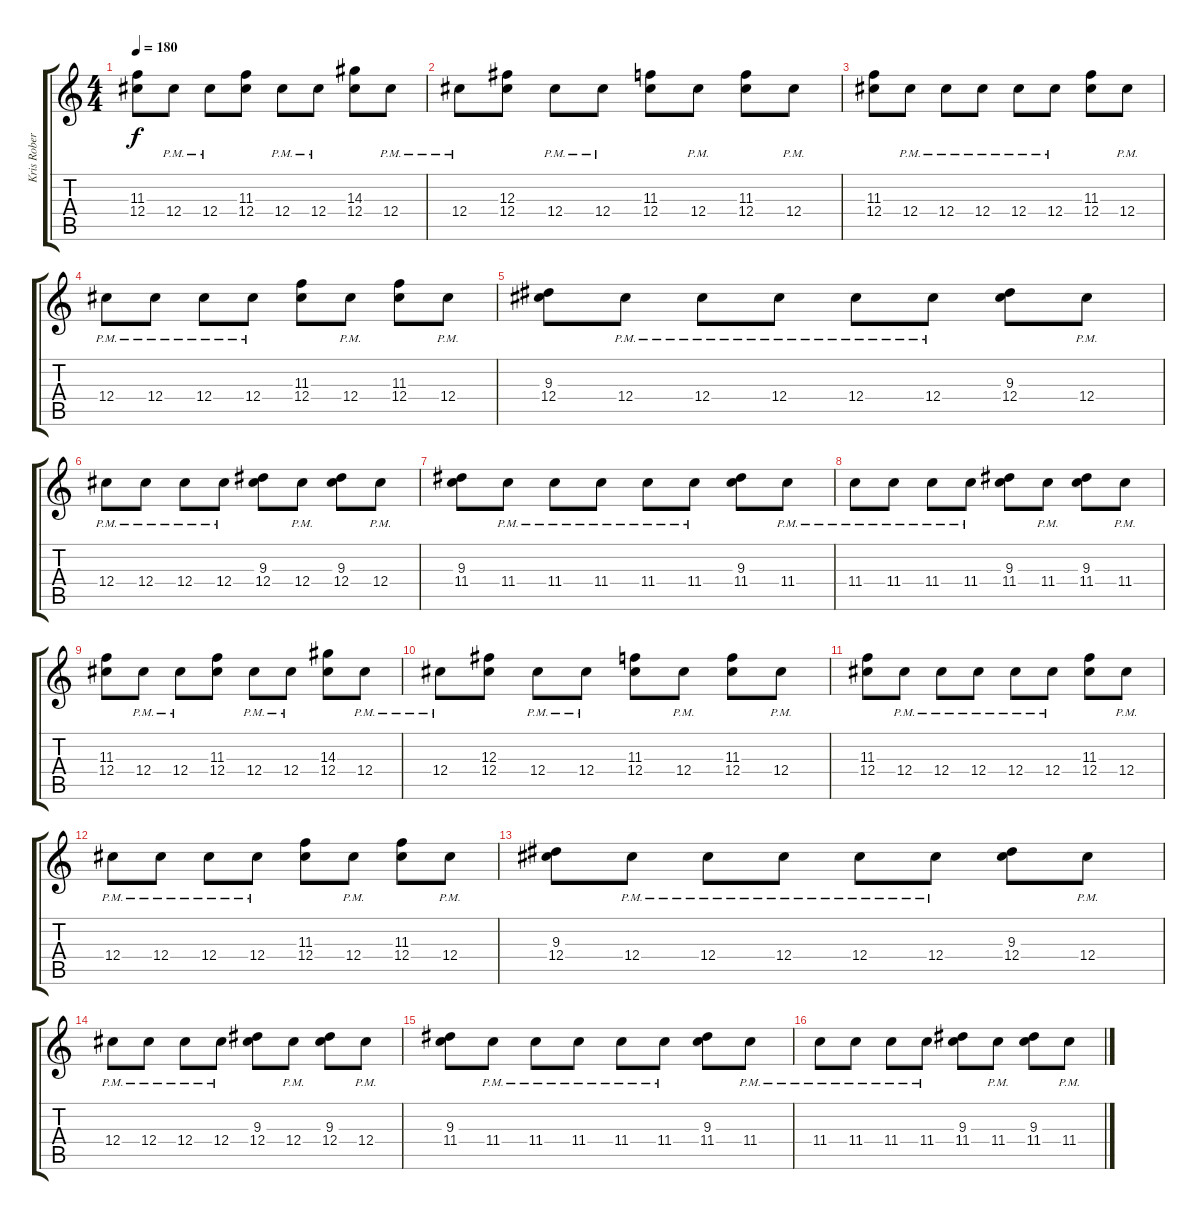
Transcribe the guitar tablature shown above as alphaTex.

\track ("Kris Roberts" "Kris Rober") {instrument distortionguitar}
\staff {score tabs}
\tuning (Eb4 Bb3 Gb3 Db3 Ab2 Db2) {hide}
\ts (4 4)
\tempo 180
\clef g2
\ks c
(11.3 12.4).8{dy f} 12.4{pm}.8 12.4{pm}.8 (11.3 12.4).8 12.4{pm}.8 12.4{pm}.8 (14.3 12.4).8 12.4{pm}.8 |
12.4{pm}.8 (12.3 12.4).8 12.4{pm}.8 12.4{pm}.8 (11.3 12.4).8 12.4{pm}.8 (11.3 12.4).8 12.4{pm}.8 |
(11.3 12.4).8 12.4{pm}.8 12.4{pm}.8 12.4{pm}.8 12.4{pm}.8 12.4{pm}.8 (11.3 12.4).8 12.4{pm}.8 |
12.4{pm}.8 12.4{pm}.8 12.4{pm}.8 12.4{pm}.8 (11.3 12.4).8 12.4{pm}.8 (11.3 12.4).8 12.4{pm}.8 |
(9.3 12.4).8 12.4{pm}.8 12.4{pm}.8 12.4{pm}.8 12.4{pm}.8 12.4{pm}.8 (9.3 12.4).8 12.4{pm}.8 |
12.4{pm}.8 12.4{pm}.8 12.4{pm}.8 12.4{pm}.8 (9.3 12.4).8 12.4{pm}.8 (9.3 12.4).8 12.4{pm}.8 |
(9.3 11.4).8 11.4{pm}.8 11.4{pm}.8 11.4{pm}.8 11.4{pm}.8 11.4{pm}.8 (9.3 11.4).8 11.4{pm}.8 |
11.4{pm}.8 11.4{pm}.8 11.4{pm}.8 11.4{pm}.8 (9.3 11.4).8 11.4{pm}.8 (9.3 11.4).8 11.4{pm}.8 |
(11.3 12.4).8 12.4{pm}.8 12.4{pm}.8 (11.3 12.4).8 12.4{pm}.8 12.4{pm}.8 (14.3 12.4).8 12.4{pm}.8 |
12.4{pm}.8 (12.3 12.4).8 12.4{pm}.8 12.4{pm}.8 (11.3 12.4).8 12.4{pm}.8 (11.3 12.4).8 12.4{pm}.8 |
(11.3 12.4).8 12.4{pm}.8 12.4{pm}.8 12.4{pm}.8 12.4{pm}.8 12.4{pm}.8 (11.3 12.4).8 12.4{pm}.8 |
12.4{pm}.8 12.4{pm}.8 12.4{pm}.8 12.4{pm}.8 (11.3 12.4).8 12.4{pm}.8 (11.3 12.4).8 12.4{pm}.8 |
(9.3 12.4).8 12.4{pm}.8 12.4{pm}.8 12.4{pm}.8 12.4{pm}.8 12.4{pm}.8 (9.3 12.4).8 12.4{pm}.8 |
12.4{pm}.8 12.4{pm}.8 12.4{pm}.8 12.4{pm}.8 (9.3 12.4).8 12.4{pm}.8 (9.3 12.4).8 12.4{pm}.8 |
(9.3 11.4).8 11.4{pm}.8 11.4{pm}.8 11.4{pm}.8 11.4{pm}.8 11.4{pm}.8 (9.3 11.4).8 11.4{pm}.8 |
11.4{pm}.8 11.4{pm}.8 11.4{pm}.8 11.4{pm}.8 (9.3 11.4).8 11.4{pm}.8 (9.3 11.4).8 11.4{pm}.8
